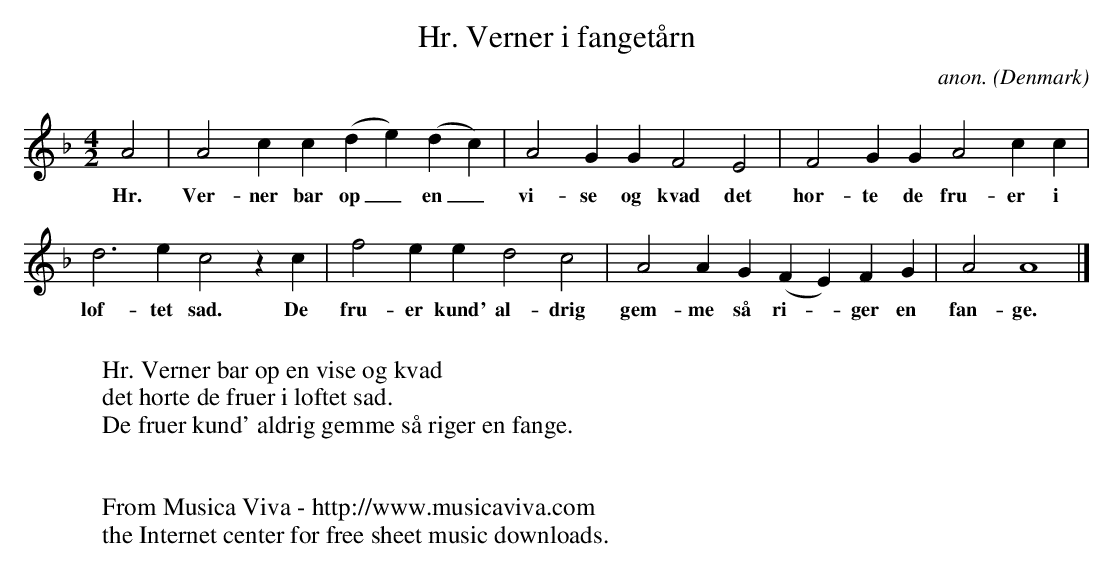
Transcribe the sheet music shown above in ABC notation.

X:1
T:Hr. Verner i fanget\aarn
C:anon.
O:Denmark
M:4/2 %org.: C|
L:1/4
K:Dm
A2|A2cc (de)(dc)|A2GG F2E2|F2GG A2cc|
w:Hr. Ver-ner bar op_ en_ vi-se og kvad det h\or-te de fru-er i
d3ec2zc|f2ee d2c2|A2AG (FE)FG|A2A4|]
w:lof-tet sad. De fru-er kund' al-drig gem-me s\aa ri--ger en fan-ge.
W:
W:Hr. Verner bar op en vise og kvad
W:det h\orte de fruer i loftet sad.
W:De fruer kund' aldrig gemme s\aa riger en fange.
W:
W:
W:  From Musica Viva - http://www.musicaviva.com
W:  the Internet center for free sheet music downloads.
